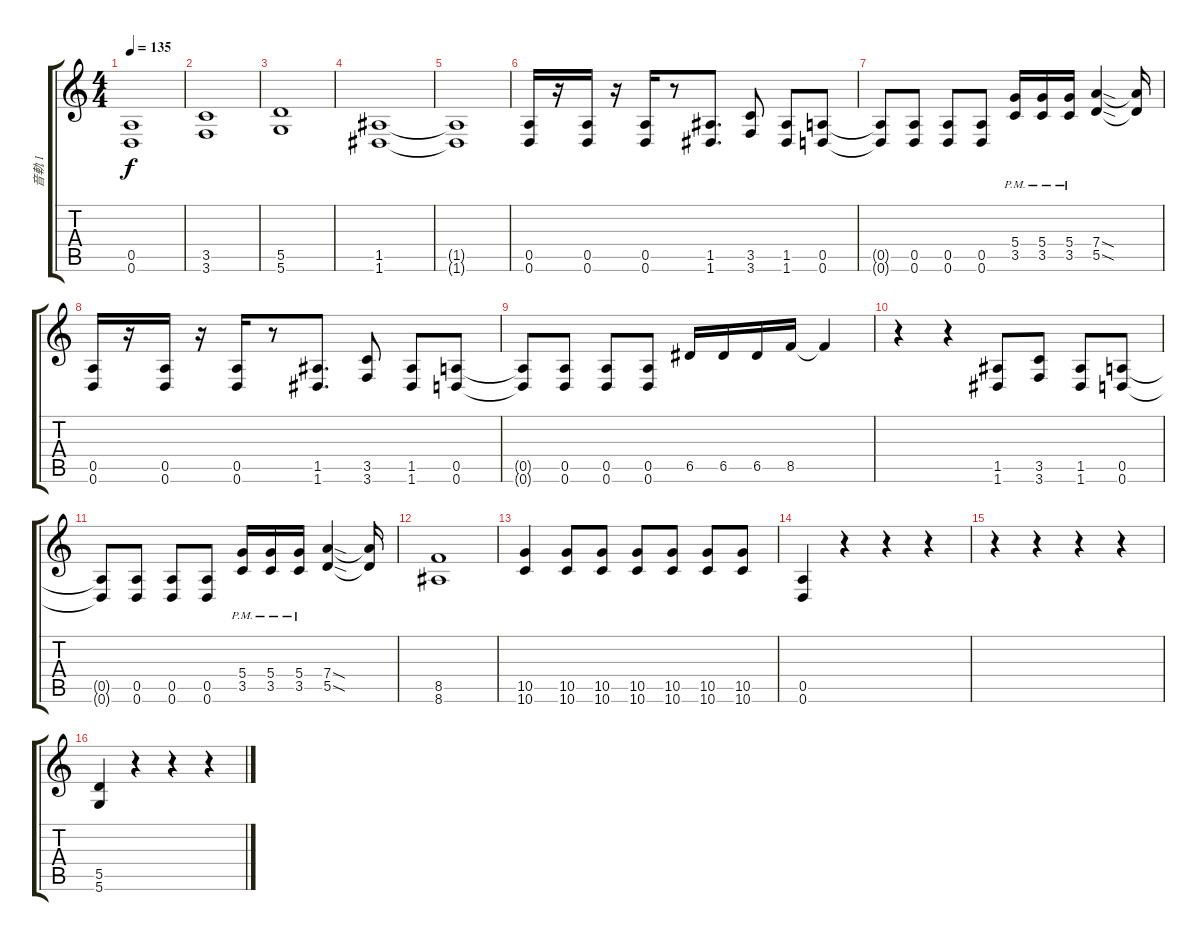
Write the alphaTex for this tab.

\track ("音軌 1" "音軌 1") {instrument overdrivenguitar}
\staff {score tabs}
\tuning (E4 B3 G3 D3 A2 D2) {hide}
\ts (4 4)
\tempo 135
\clef g2
\ks c
(0.5 0.6).1{dy f} |
(3.5 3.6).1 |
(5.5 5.6).1 |
(1.5 1.6).1 |
(1.5{t} 1.6{t}).1 |
(0.5 0.6).16 r.16 (0.5 0.6).16 r.16 (0.5 0.6).16 r.8 (1.5 1.6).8{d} (3.5 3.6).8 (1.5 1.6).8 (0.5 0.6).8 |
(0.5{t} 0.6{t}).8 (0.5 0.6).8 (0.5 0.6).8 (0.5 0.6).8 (5.4{pm} 3.5{pm}).16 (5.4{pm} 3.5{pm}).16 (5.4{pm} 3.5{pm}).16 (7.4{sod} 5.5{sod}).4 (7.4{t} 5.5{t}).16 |
(0.5 0.6).16 r.16 (0.5 0.6).16 r.16 (0.5 0.6).16 r.8 (1.5 1.6).8{d} (3.5 3.6).8 (1.5 1.6).8 (0.5 0.6).8 |
(0.5{t} 0.6{t}).8 (0.5 0.6).8 (0.5 0.6).8 (0.5 0.6).8 6.5.16 6.5.16 6.5.16 8.5.16 8.5{t}.4 |
r.4 r.4 (1.5 1.6).8 (3.5 3.6).8 (1.5 1.6).8 (0.5 0.6).8 |
(0.5{t} 0.6{t}).8 (0.5 0.6).8 (0.5 0.6).8 (0.5 0.6).8 (5.4{pm} 3.5{pm}).16 (5.4{pm} 3.5{pm}).16 (5.4{pm} 3.5{pm}).16 (7.4{sod} 5.5{sod}).4 (7.4{t} 5.5{t}).16 |
(8.5 8.6).1 |
(10.5 10.6).4 (10.5 10.6).8 (10.5 10.6).8 (10.5 10.6).8 (10.5 10.6).8 (10.5 10.6).8 (10.5 10.6).8 |
(0.5 0.6).4 r.4 r.4 r.4 |
r.4 r.4 r.4 r.4 |
(5.5 5.6).4 r.4 r.4 r.4
